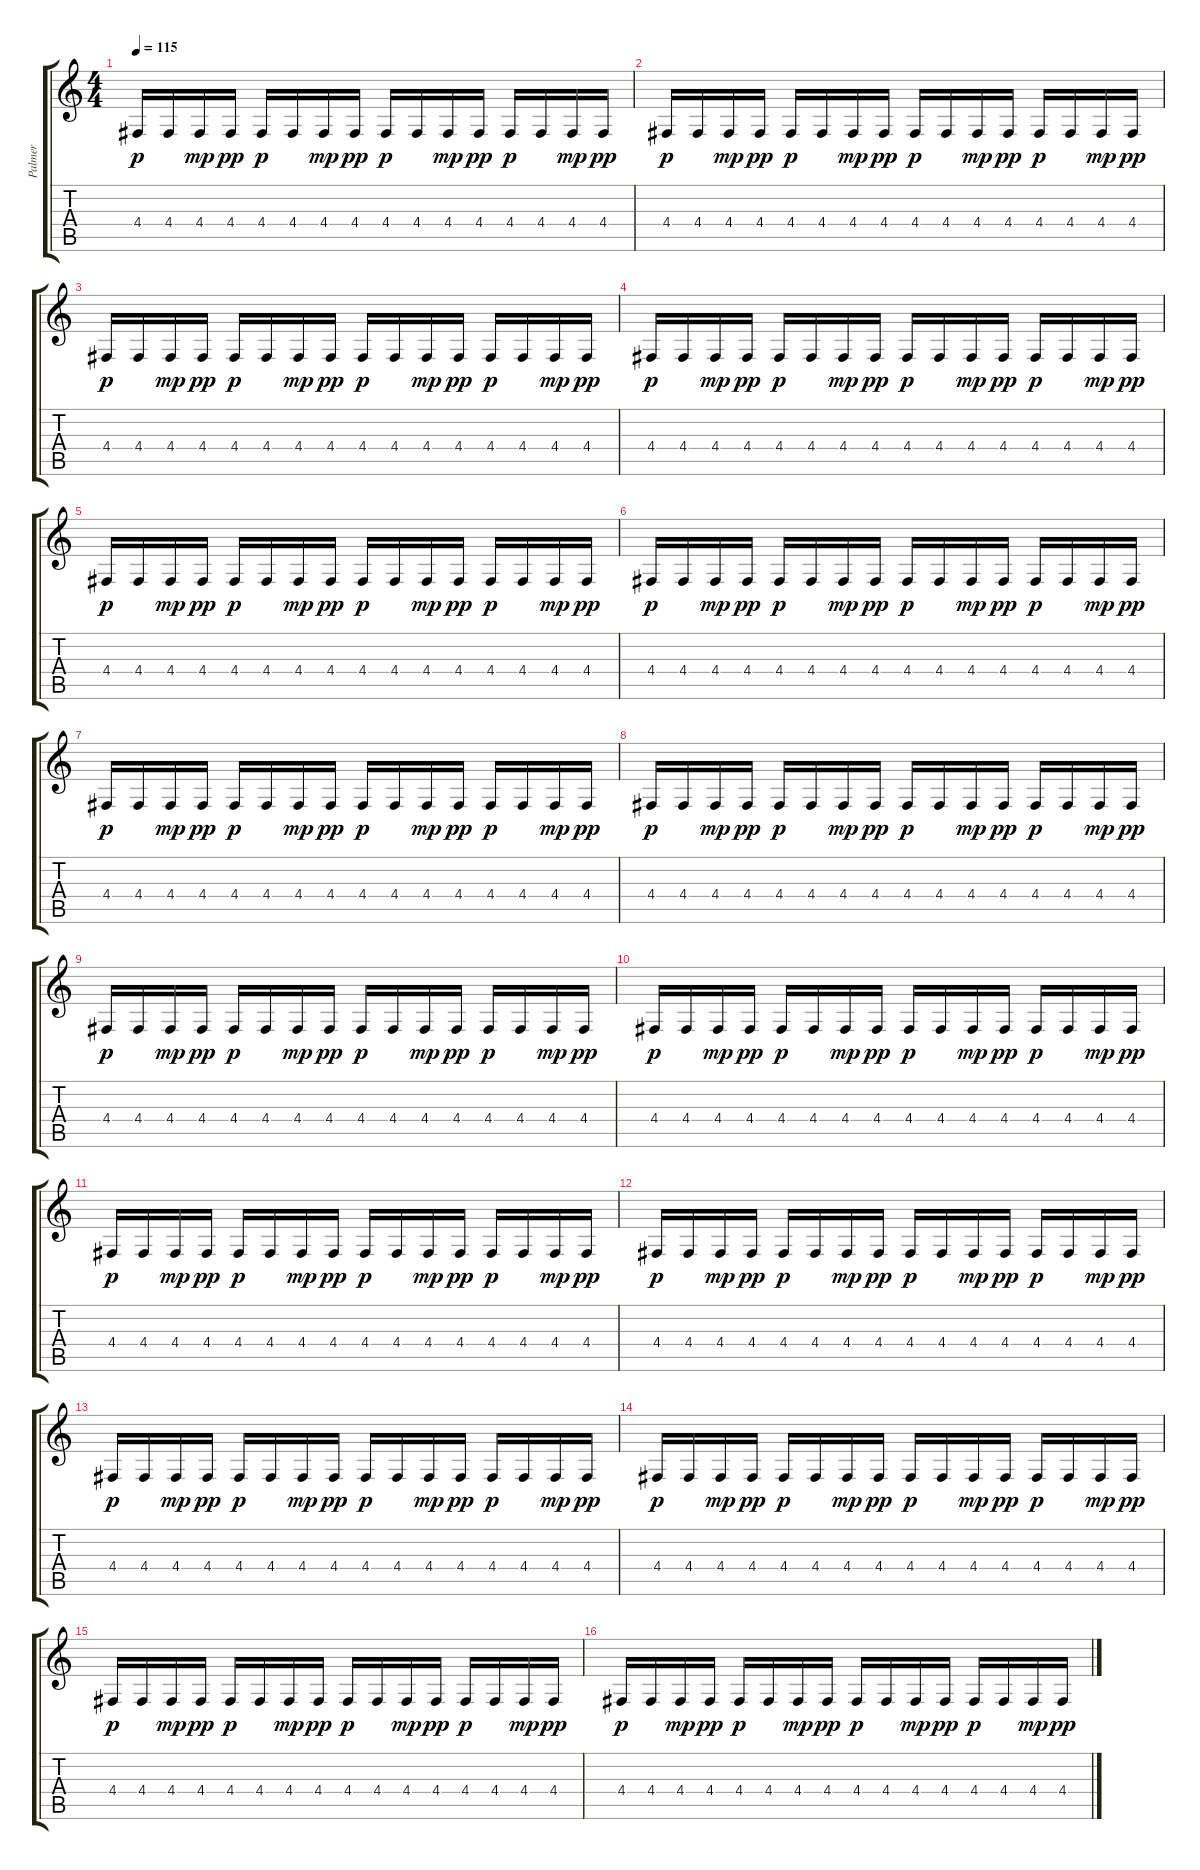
\track ("Palmer" "Palmer") {instrument acousticgrandpiano}
\staff {score tabs}
\tuning (E4 B3 G3 D3 A2 E2) {hide}
\ts (4 4)
\tempo 115
\clef g2
\ks c
4.4.16{dy p} 4.4.16 4.4.16{dy mp} 4.4.16{dy pp} 4.4.16{dy p} 4.4.16 4.4.16{dy mp} 4.4.16{dy pp} 4.4.16{dy p} 4.4.16 4.4.16{dy mp} 4.4.16{dy pp} 4.4.16{dy p} 4.4.16 4.4.16{dy mp} 4.4.16{dy pp} |
4.4.16{dy p} 4.4.16 4.4.16{dy mp} 4.4.16{dy pp} 4.4.16{dy p} 4.4.16 4.4.16{dy mp} 4.4.16{dy pp} 4.4.16{dy p} 4.4.16 4.4.16{dy mp} 4.4.16{dy pp} 4.4.16{dy p} 4.4.16 4.4.16{dy mp} 4.4.16{dy pp} |
4.4.16{dy p} 4.4.16 4.4.16{dy mp} 4.4.16{dy pp} 4.4.16{dy p} 4.4.16 4.4.16{dy mp} 4.4.16{dy pp} 4.4.16{dy p} 4.4.16 4.4.16{dy mp} 4.4.16{dy pp} 4.4.16{dy p} 4.4.16 4.4.16{dy mp} 4.4.16{dy pp} |
4.4.16{dy p} 4.4.16 4.4.16{dy mp} 4.4.16{dy pp} 4.4.16{dy p} 4.4.16 4.4.16{dy mp} 4.4.16{dy pp} 4.4.16{dy p} 4.4.16 4.4.16{dy mp} 4.4.16{dy pp} 4.4.16{dy p} 4.4.16 4.4.16{dy mp} 4.4.16{dy pp} |
4.4.16{dy p} 4.4.16 4.4.16{dy mp} 4.4.16{dy pp} 4.4.16{dy p} 4.4.16 4.4.16{dy mp} 4.4.16{dy pp} 4.4.16{dy p} 4.4.16 4.4.16{dy mp} 4.4.16{dy pp} 4.4.16{dy p} 4.4.16 4.4.16{dy mp} 4.4.16{dy pp} |
4.4.16{dy p} 4.4.16 4.4.16{dy mp} 4.4.16{dy pp} 4.4.16{dy p} 4.4.16 4.4.16{dy mp} 4.4.16{dy pp} 4.4.16{dy p} 4.4.16 4.4.16{dy mp} 4.4.16{dy pp} 4.4.16{dy p} 4.4.16 4.4.16{dy mp} 4.4.16{dy pp} |
4.4.16{dy p} 4.4.16 4.4.16{dy mp} 4.4.16{dy pp} 4.4.16{dy p} 4.4.16 4.4.16{dy mp} 4.4.16{dy pp} 4.4.16{dy p} 4.4.16 4.4.16{dy mp} 4.4.16{dy pp} 4.4.16{dy p} 4.4.16 4.4.16{dy mp} 4.4.16{dy pp} |
4.4.16{dy p} 4.4.16 4.4.16{dy mp} 4.4.16{dy pp} 4.4.16{dy p} 4.4.16 4.4.16{dy mp} 4.4.16{dy pp} 4.4.16{dy p} 4.4.16 4.4.16{dy mp} 4.4.16{dy pp} 4.4.16{dy p} 4.4.16 4.4.16{dy mp} 4.4.16{dy pp} |
4.4.16{dy p} 4.4.16 4.4.16{dy mp} 4.4.16{dy pp} 4.4.16{dy p} 4.4.16 4.4.16{dy mp} 4.4.16{dy pp} 4.4.16{dy p} 4.4.16 4.4.16{dy mp} 4.4.16{dy pp} 4.4.16{dy p} 4.4.16 4.4.16{dy mp} 4.4.16{dy pp} |
4.4.16{dy p} 4.4.16 4.4.16{dy mp} 4.4.16{dy pp} 4.4.16{dy p} 4.4.16 4.4.16{dy mp} 4.4.16{dy pp} 4.4.16{dy p} 4.4.16 4.4.16{dy mp} 4.4.16{dy pp} 4.4.16{dy p} 4.4.16 4.4.16{dy mp} 4.4.16{dy pp} |
4.4.16{dy p} 4.4.16 4.4.16{dy mp} 4.4.16{dy pp} 4.4.16{dy p} 4.4.16 4.4.16{dy mp} 4.4.16{dy pp} 4.4.16{dy p} 4.4.16 4.4.16{dy mp} 4.4.16{dy pp} 4.4.16{dy p} 4.4.16 4.4.16{dy mp} 4.4.16{dy pp} |
4.4.16{dy p} 4.4.16 4.4.16{dy mp} 4.4.16{dy pp} 4.4.16{dy p} 4.4.16 4.4.16{dy mp} 4.4.16{dy pp} 4.4.16{dy p} 4.4.16 4.4.16{dy mp} 4.4.16{dy pp} 4.4.16{dy p} 4.4.16 4.4.16{dy mp} 4.4.16{dy pp} |
4.4.16{dy p} 4.4.16 4.4.16{dy mp} 4.4.16{dy pp} 4.4.16{dy p} 4.4.16 4.4.16{dy mp} 4.4.16{dy pp} 4.4.16{dy p} 4.4.16 4.4.16{dy mp} 4.4.16{dy pp} 4.4.16{dy p} 4.4.16 4.4.16{dy mp} 4.4.16{dy pp} |
4.4.16{dy p} 4.4.16 4.4.16{dy mp} 4.4.16{dy pp} 4.4.16{dy p} 4.4.16 4.4.16{dy mp} 4.4.16{dy pp} 4.4.16{dy p} 4.4.16 4.4.16{dy mp} 4.4.16{dy pp} 4.4.16{dy p} 4.4.16 4.4.16{dy mp} 4.4.16{dy pp} |
4.4.16{dy p} 4.4.16 4.4.16{dy mp} 4.4.16{dy pp} 4.4.16{dy p} 4.4.16 4.4.16{dy mp} 4.4.16{dy pp} 4.4.16{dy p} 4.4.16 4.4.16{dy mp} 4.4.16{dy pp} 4.4.16{dy p} 4.4.16 4.4.16{dy mp} 4.4.16{dy pp} |
4.4.16{dy p} 4.4.16 4.4.16{dy mp} 4.4.16{dy pp} 4.4.16{dy p} 4.4.16 4.4.16{dy mp} 4.4.16{dy pp} 4.4.16{dy p} 4.4.16 4.4.16{dy mp} 4.4.16{dy pp} 4.4.16{dy p} 4.4.16 4.4.16{dy mp} 4.4.16{dy pp}
